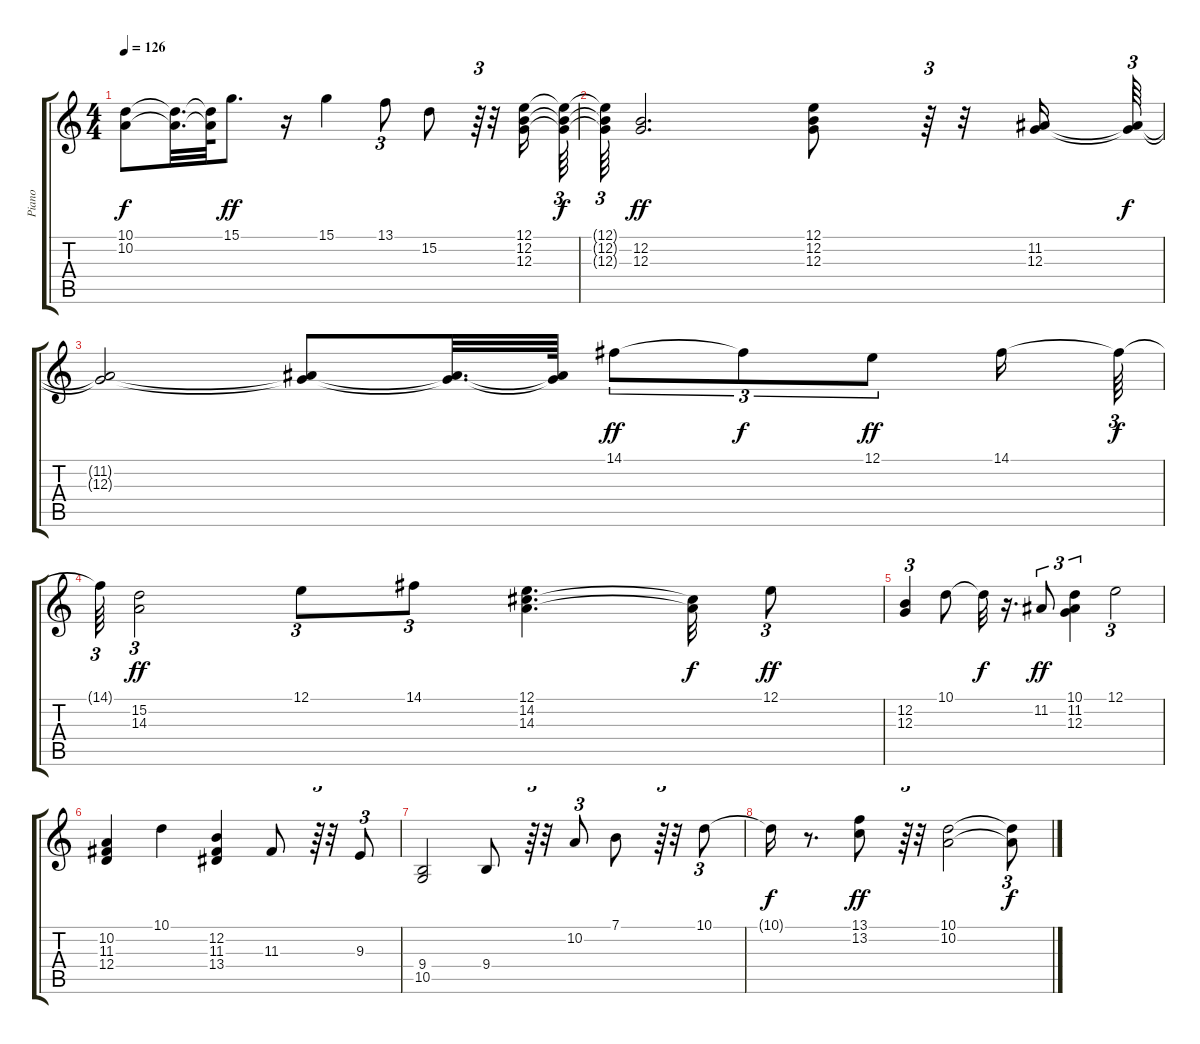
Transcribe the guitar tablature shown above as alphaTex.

\track ("Piano" "Piano") {instrument electricpiano1}
\staff {score tabs}
\tuning (E4 B3 G3 D3 A2 E2) {hide}
\ts (4 4)
\tempo 126
\clef g2
\ks c
(10.1{t} 10.2{t}).8{dy f} (10.1{t} 10.2{t}).32{d} (10.1{t} 10.2{t}).64 15.1.8{d dy ff} r.16 15.1.4 13.1.8{tu (3 2)} 15.2.8 r.64{tu (3 2)} r.32 (12.1 12.2 12.3).16 (12.1{t} 12.2{t} 12.3{t}).64{tu (3 2) dy f} |
(12.1{t} 12.2{t} 12.3{t}).64{tu (3 2)} (12.2 12.3).2{d dy ff} (12.1 12.2 12.3).8 r.64{tu (3 2)} r.32 (11.2 12.3).16 (11.2{t} 12.3{t}).64{tu (3 2) dy f} |
(11.2{t} 12.3{t}).2 (11.2{t} 12.3{t}).8 (11.2{t} 12.3{t}).32{d} (11.2{t} 12.3{t}).64 14.1.8{tu (3 2) dy ff} 14.1{t}.8{tu (3 2) dy f} 12.1.8{tu (3 2) dy ff} 14.1.16 14.1{t}.64{tu (3 2) dy f} |
14.1{t}.64{tu (3 2)} (15.2 14.3).2{tu (3 2) dy ff} 12.1.8{tu (3 2)} 14.1.8{tu (3 2)} (12.1 14.2 14.3).4{d} (14.2{t} 14.3{t}).32{dy f} 12.1.8{tu (3 2) dy ff} |
(12.2 12.3).4{tu (3 2)} 10.1.8 10.1{t}.32{dy f} r.16{d} 11.2.8{tu (3 2) dy ff} (10.1 11.2 12.3).4{tu (3 2)} 12.1.2{tu (3 2)} |
(10.2 11.3 12.4).4 10.1.4 (12.2 11.3 13.4).4 11.3.8 r.64{tu (3 2)} r.32 9.3.8{tu (3 2)} |
(9.4 10.5).2 9.4.8 r.64{tu (3 2)} r.32 10.2.8{tu (3 2)} 7.1.8 r.64{tu (3 2)} r.32 10.1.8{tu (3 2)} |
10.1{t}.16{dy f} r.8{d} (13.1 13.2).8{dy ff} r.64{tu (3 2)} r.32 (10.1 10.2).2 (10.1{t} 10.2{t}).8{tu (3 2) dy f}
